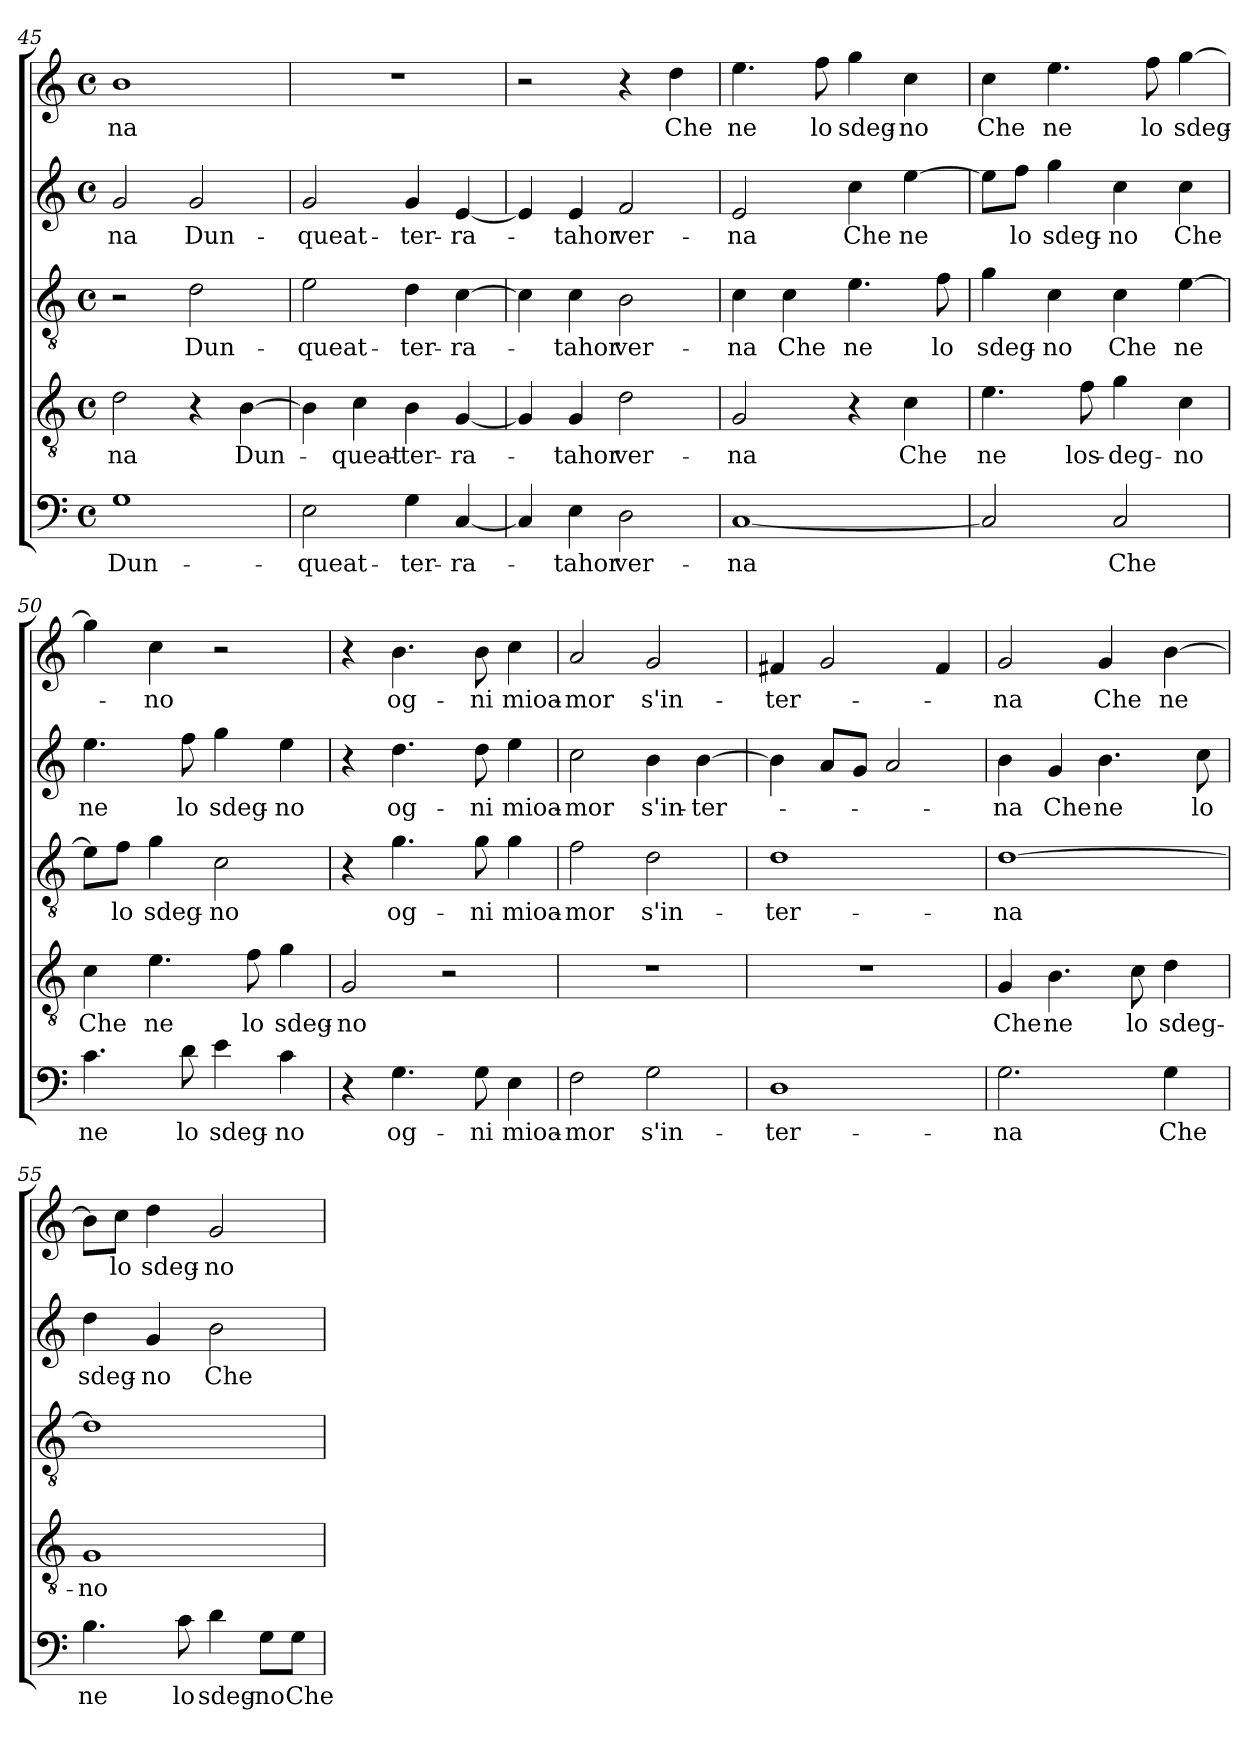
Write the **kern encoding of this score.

**kern	**text	**kern	**text	**kern	**text	**kern	**text	**kern	**text
*part5	*part5	*part4	*part4	*part3	*part3	*part2	*part2	*part1	*part1
*staff5	*staff5	*staff4	*staff4	*staff3	*staff3	*staff2	*staff2	*staff1	*staff1
*clefF4	*	*clefGv2	*	*clefGv2	*	*clefG2	*	*clefG2	*
*k[]	*	*k[]	*	*k[]	*	*k[]	*	*k[]	*
*C:	*	*C:	*	*C:	*	*C:	*	*C:	*
*M4/4	*	*M4/4	*	*M4/4	*	*M4/4	*	*M4/4	*
*met(c)	*	*met(c)	*	*met(c)	*	*met(c)	*	*met(c)	*
=45	=45	=45	=45	=45	=45	=45	=45	=45	=45
1G	Dun-	2d\	-na	2r	.	2g/	-na	1b	-na
.	.	4r	.	2d\	Dun-	2g/	Dun-	.	.
.	.	[4B\	Dun-	.	.	.	.	.	.
=46	=46	=46	=46	=46	=46	=46	=46	=46	=46
2E\	-queat-	4B\]	.	2e\	-queat-	2g/	-queat-	1r	.
.	.	4c\	-queat-	.	.	.	.	.	.
4G\	-ter-	4B\	-ter-	4d\	-ter-	4g/	-ter-	.	.
[4C/	-ra-	[4G/	-ra-	[4c\	-ra-	[4e/	-ra-	.	.
=47	=47	=47	=47	=47	=47	=47	=47	=47	=47
4C/]	.	4G/]	.	4c\]	.	4e/]	.	2r	.
4E\	-tahor	4G/	-tahor	4c\	-tahor	4e/	-tahor	.	.
2D\	ver-	2d\	ver-	2B\	ver-	2f/	ver-	4r	.
.	.	.	.	.	.	.	.	4dd\	Che
!!LO:PB:g=z
=48	=48	=48	=48	=48	=48	=48	=48	=48	=48
[1C	-na	2G/	-na	4c\	-na	2e/	-na	4.ee\	ne
.	.	.	.	4c\	Che	.	.	.	.
.	.	.	.	.	.	.	.	8ff\	lo
.	.	4r	.	4.e\	ne	4cc\	Che	4gg\	sdeg-
.	.	4c\	Che	.	.	[4ee\	ne	4cc\	-no
.	.	.	.	8f\	lo	.	.	.	.
=49	=49	=49	=49	=49	=49	=49	=49	=49	=49
2C/]	.	4.e\	ne	4g\	sdeg-	8ee\L]	.	4cc\	Che
.	.	.	.	.	.	8ff\J	lo	.	.
.	.	.	.	4c\	-no	4gg\	sdeg-	4.ee\	ne
.	.	8f\	los-	.	.	.	.	.	.
2C/	Che	4g\	-deg-	4c\	Che	4cc\	-no	.	.
.	.	.	.	.	.	.	.	8ff\	lo
.	.	4c\	-no	[4e\	ne	4cc\	Che	[4gg\	sdeg-
=50	=50	=50	=50	=50	=50	=50	=50	=50	=50
4.c\	ne	4c\	Che	8e\L]	.	4.ee\	ne	4gg\]	.
.	.	.	.	8f\J	lo	.	.	.	.
.	.	4.e\	ne	4g\	sdeg-	.	.	4cc\	-no
8d\	lo	.	.	.	.	8ff\	lo	.	.
4e\	sdeg-	.	.	2c\	-no	4gg\	sdeg-	2r	.
.	.	8f\	lo	.	.	.	.	.	.
4c\	-no	4g\	sdeg-	.	.	4ee\	-no	.	.
=51	=51	=51	=51	=51	=51	=51	=51	=51	=51
4r	.	2G/	-no	4r	.	4r	.	4r	.
4.G\	og-	.	.	4.g\	og-	4.dd\	og-	4.b\	og-
.	.	2r	.	.	.	.	.	.	.
8G\	-ni	.	.	8g\	-ni	8dd\	-ni	8b\	-ni
4E\	mioa-	.	.	4g\	mioa-	4ee\	mioa-	4cc\	mioa-
=52	=52	=52	=52	=52	=52	=52	=52	=52	=52
2F\	-mor	1r	.	2f\	-mor	2cc\	-mor	2a/	-mor
2G\	s'in-	.	.	2d\	s'in-	4b\	s'in-	2g/	s'in-
.	.	.	.	.	.	[4b\	-ter-	.	.
=53	=53	=53	=53	=53	=53	=53	=53	=53	=53
1D	-ter-	1r	.	1d	-ter-	4b\]	.	4f#X/	-ter-
.	.	.	.	.	.	8a/L	.	2g/	.
.	.	.	.	.	.	8g/J	.	.	.
.	.	.	.	.	.	2a/	.	.	.
.	.	.	.	.	.	.	.	4f#/	.
!!LO:LB:g=z
=54	=54	=54	=54	=54	=54	=54	=54	=54	=54
2.G\	-na	4G/	Che	[1d	-na	4b\	-na	2g/	-na
.	.	4.B\	ne	.	.	4g/	Che	.	.
.	.	.	.	.	.	4.b\	ne	4g/	Che
.	.	8c\	lo	.	.	.	.	.	.
4G\	Che	4d\	sdeg-	.	.	.	.	[4b\	ne
.	.	.	.	.	.	8cc\	lo	.	.
=55	=55	=55	=55	=55	=55	=55	=55	=55	=55
4.B\	ne	1G	-no	1d]	.	4dd\	sdeg-	8b\L]	.
.	.	.	.	.	.	.	.	8cc\J	lo
.	.	.	.	.	.	4g/	-no	4dd\	sdeg-
8c\	lo	.	.	.	.	.	.	.	.
4d\	sdeg-	.	.	.	.	2b\	Che	2g/	-no
8G\L	-no	.	.	.	.	.	.	.	.
8G\J	Che	.	.	.	.	.	.	.	.
=	=	=	=	=	=	=	=	=	=
*-	*-	*-	*-	*-	*-	*-	*-	*-	*-
